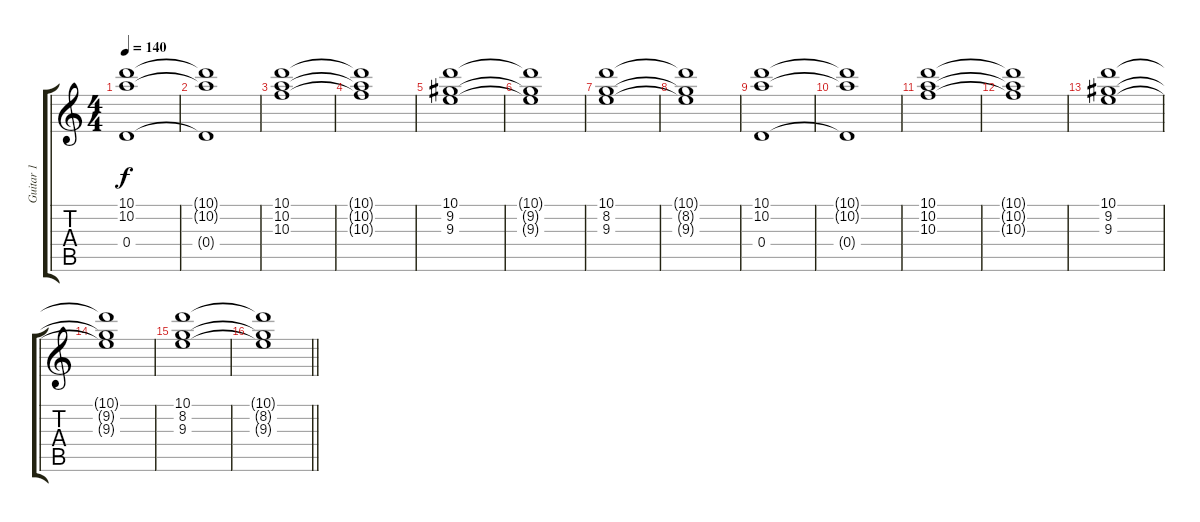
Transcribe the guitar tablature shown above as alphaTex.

\track ("Guitar 1" "Guitar 1") {instrument electricguitarclean}
\staff {score tabs}
\tuning (E4 B3 G3 D3 A2 D2) {hide}
\ts (4 4)
\tempo 140
\clef g2
\ks c
(10.1 10.2 0.4).1{dy f} |
(10.1{t} 10.2{t} 0.4{t}).1 |
(10.1 10.2 10.3).1 |
(10.1{t} 10.2{t} 10.3{t}).1 |
(10.1 9.2 9.3).1 |
(10.1{t} 9.2{t} 9.3{t}).1 |
(10.1 8.2 9.3).1 |
(10.1{t} 8.2{t} 9.3{t}).1 |
(10.1 10.2 0.4).1 |
(10.1{t} 10.2{t} 0.4{t}).1 |
(10.1 10.2 10.3).1 |
(10.1{t} 10.2{t} 10.3{t}).1 |
(10.1 9.2 9.3).1 |
(10.1{t} 9.2{t} 9.3{t}).1 |
(10.1 8.2 9.3).1 |
\barLineRight lightlight
(10.1{t} 8.2{t} 9.3{t}).1
